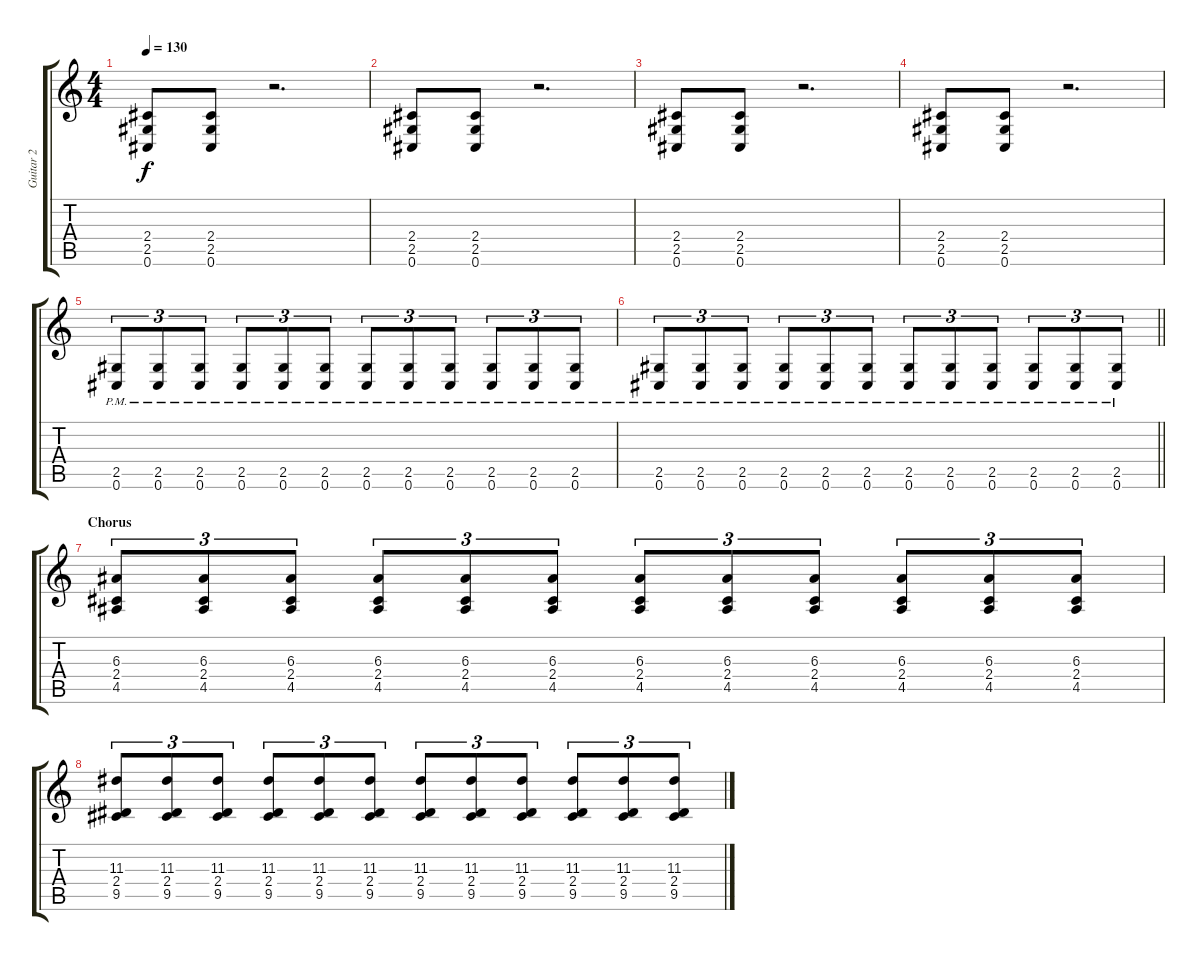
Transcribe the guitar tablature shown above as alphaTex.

\track ("Guitar 2" "Guitar 2") {instrument distortionguitar}
\staff {score tabs}
\tuning (Db4 Ab3 E3 B2 Gb2 Db2) {hide}
\ts (4 4)
\tempo 130
\clef g2
\ks c
(2.4 2.5 0.6).8{dy f} (2.4 2.5 0.6).8 r.2{d} |
(2.4 2.5 0.6).8 (2.4 2.5 0.6).8 r.2{d} |
(2.4 2.5 0.6).8 (2.4 2.5 0.6).8 r.2{d} |
(2.4 2.5 0.6).8 (2.4 2.5 0.6).8 r.2{d} |
(2.5{pm} 0.6{pm}).8{tu (3 2)} (2.5{pm} 0.6{pm}).8{tu (3 2)} (2.5{pm} 0.6{pm}).8{tu (3 2)} (2.5{pm} 0.6{pm}).8{tu (3 2)} (2.5{pm} 0.6{pm}).8{tu (3 2)} (2.5{pm} 0.6{pm}).8{tu (3 2)} (2.5{pm} 0.6{pm}).8{tu (3 2)} (2.5{pm} 0.6{pm}).8{tu (3 2)} (2.5{pm} 0.6{pm}).8{tu (3 2)} (2.5{pm} 0.6{pm}).8{tu (3 2)} (2.5{pm} 0.6{pm}).8{tu (3 2)} (2.5{pm} 0.6{pm}).8{tu (3 2)} |
\barLineRight lightlight
(2.5{pm} 0.6{pm}).8{tu (3 2)} (2.5{pm} 0.6{pm}).8{tu (3 2)} (2.5{pm} 0.6{pm}).8{tu (3 2)} (2.5{pm} 0.6{pm}).8{tu (3 2)} (2.5{pm} 0.6{pm}).8{tu (3 2)} (2.5{pm} 0.6{pm}).8{tu (3 2)} (2.5{pm} 0.6{pm}).8{tu (3 2)} (2.5{pm} 0.6{pm}).8{tu (3 2)} (2.5{pm} 0.6{pm}).8{tu (3 2)} (2.5{pm} 0.6{pm}).8{tu (3 2)} (2.5{pm} 0.6{pm}).8{tu (3 2)} (2.5{pm} 0.6{pm}).8{tu (3 2)} |
\section ("" "Chorus")
(6.3 2.4 4.5).8{tu (3 2)} (6.3 2.4 4.5).8{tu (3 2)} (6.3 2.4 4.5).8{tu (3 2)} (6.3 2.4 4.5).8{tu (3 2)} (6.3 2.4 4.5).8{tu (3 2)} (6.3 2.4 4.5).8{tu (3 2)} (6.3 2.4 4.5).8{tu (3 2)} (6.3 2.4 4.5).8{tu (3 2)} (6.3 2.4 4.5).8{tu (3 2)} (6.3 2.4 4.5).8{tu (3 2)} (6.3 2.4 4.5).8{tu (3 2)} (6.3 2.4 4.5).8{tu (3 2)} |
(11.3 2.4 9.5).8{tu (3 2)} (11.3 2.4 9.5).8{tu (3 2)} (11.3 2.4 9.5).8{tu (3 2)} (11.3 2.4 9.5).8{tu (3 2)} (11.3 2.4 9.5).8{tu (3 2)} (11.3 2.4 9.5).8{tu (3 2)} (11.3 2.4 9.5).8{tu (3 2)} (11.3 2.4 9.5).8{tu (3 2)} (11.3 2.4 9.5).8{tu (3 2)} (11.3 2.4 9.5).8{tu (3 2)} (11.3 2.4 9.5).8{tu (3 2)} (11.3 2.4 9.5).8{tu (3 2)}
